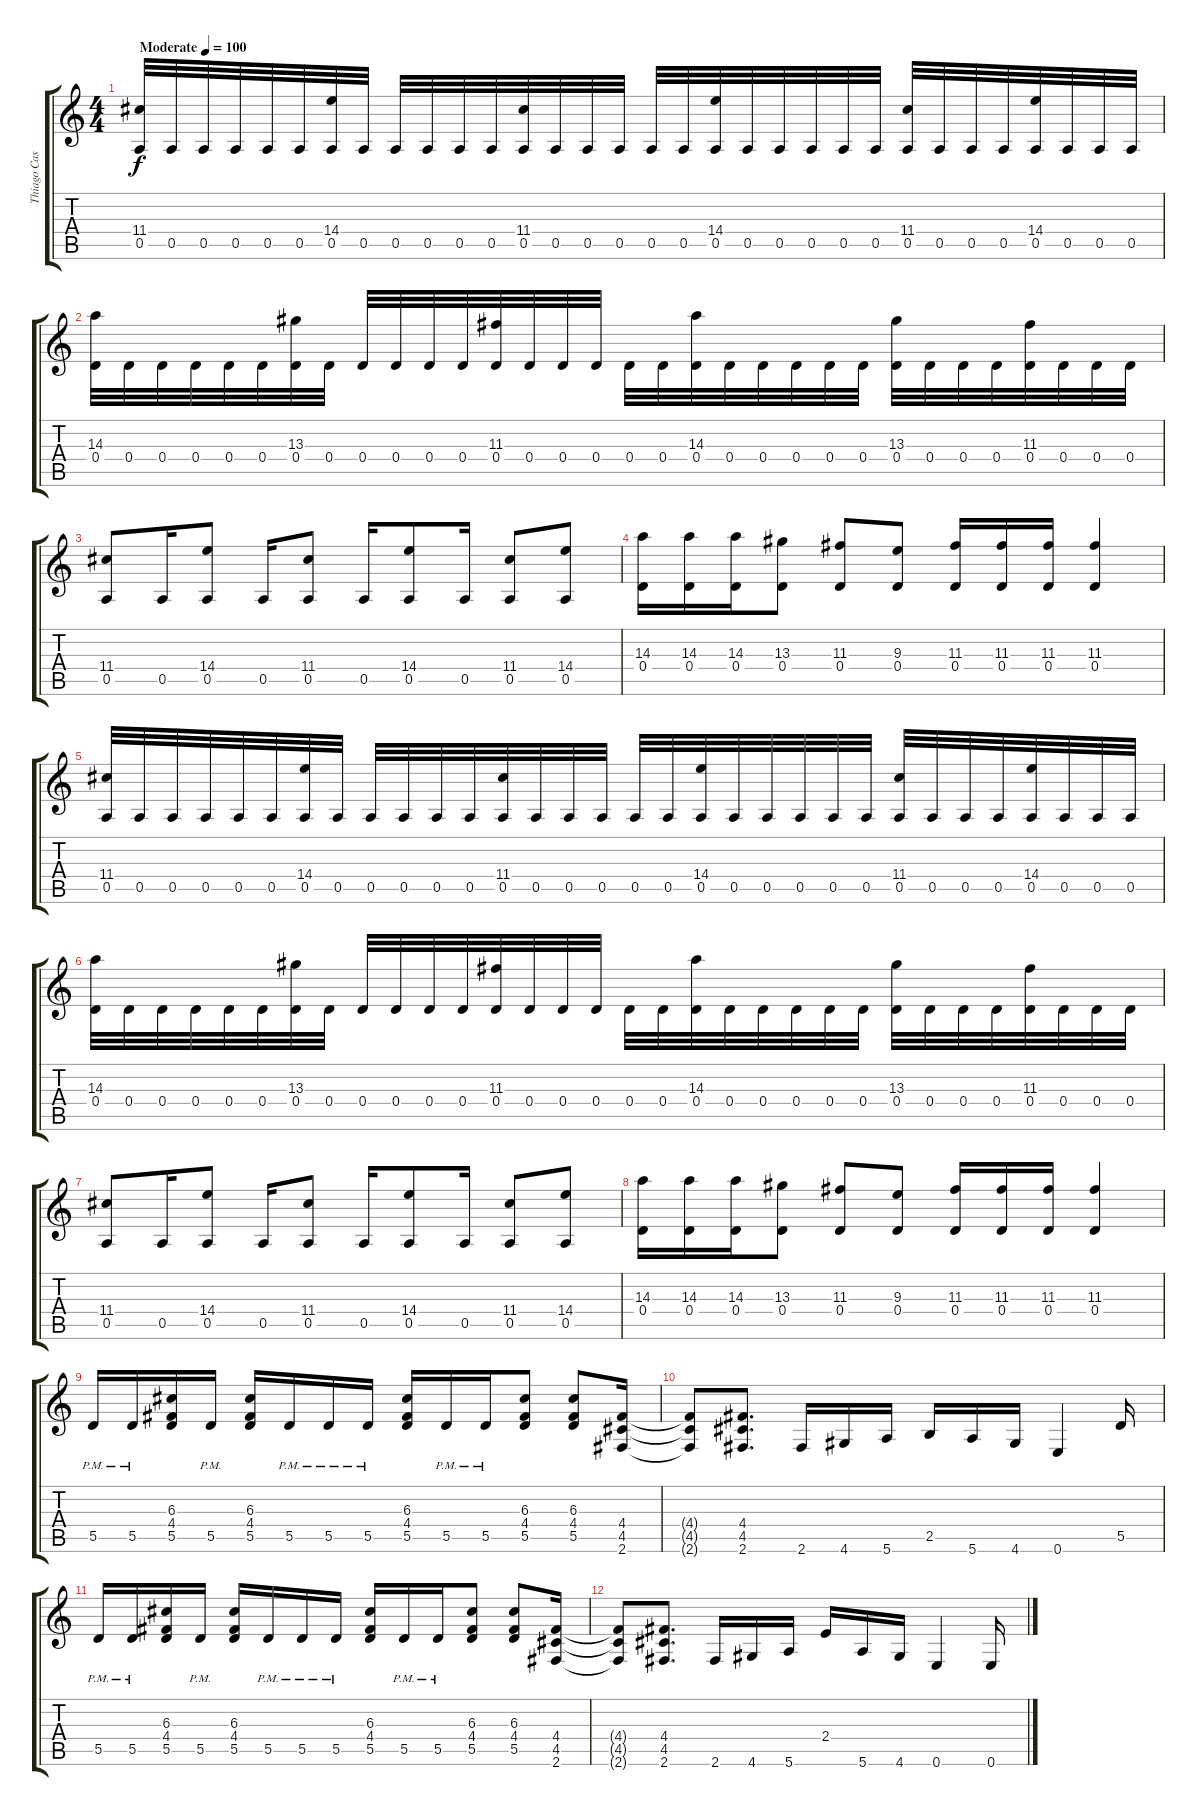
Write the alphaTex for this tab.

\track ("Thiago Castanho" "Thiago Cas") {instrument distortionguitar}
\staff {score tabs}
\tuning (E4 B3 G3 D3 A2 E2) {hide}
\ts (4 4)
\tempo (100 "Moderate")
\clef g2
\ks c
(11.4 0.5).32{dy f instrument distortionguitar} 0.5.32 0.5.32 0.5.32 0.5.32 0.5.32 (14.4 0.5).32 0.5.32 0.5.32 0.5.32 0.5.32 0.5.32 (11.4 0.5).32 0.5.32 0.5.32 0.5.32 0.5.32 0.5.32 (14.4 0.5).32 0.5.32 0.5.32 0.5.32 0.5.32 0.5.32 (11.4 0.5).32 0.5.32 0.5.32 0.5.32 (14.4 0.5).32 0.5.32 0.5.32 0.5.32 |
(14.3 0.4).32 0.4.32 0.4.32 0.4.32 0.4.32 0.4.32 (13.3 0.4).32 0.4.32 0.4.32 0.4.32 0.4.32 0.4.32 (11.3 0.4).32 0.4.32 0.4.32 0.4.32 0.4.32 0.4.32 (14.3 0.4).32 0.4.32 0.4.32 0.4.32 0.4.32 0.4.32 (13.3 0.4).32 0.4.32 0.4.32 0.4.32 (11.3 0.4).32 0.4.32 0.4.32 0.4.32 |
(11.4 0.5).8 0.5.16 (14.4 0.5).8 0.5.16 (11.4 0.5).8 0.5.16 (14.4 0.5).8 0.5.16 (11.4 0.5).8 (14.4 0.5).8 |
(14.3 0.4).16 (14.3 0.4).16 (14.3 0.4).16 (13.3 0.4).8 (11.3 0.4).8 (9.3 0.4).8 (11.3 0.4).16 (11.3 0.4).16 (11.3 0.4).16 (11.3 0.4).4 |
(11.4 0.5).32 0.5.32 0.5.32 0.5.32 0.5.32 0.5.32 (14.4 0.5).32 0.5.32 0.5.32 0.5.32 0.5.32 0.5.32 (11.4 0.5).32 0.5.32 0.5.32 0.5.32 0.5.32 0.5.32 (14.4 0.5).32 0.5.32 0.5.32 0.5.32 0.5.32 0.5.32 (11.4 0.5).32 0.5.32 0.5.32 0.5.32 (14.4 0.5).32 0.5.32 0.5.32 0.5.32 |
(14.3 0.4).32 0.4.32 0.4.32 0.4.32 0.4.32 0.4.32 (13.3 0.4).32 0.4.32 0.4.32 0.4.32 0.4.32 0.4.32 (11.3 0.4).32 0.4.32 0.4.32 0.4.32 0.4.32 0.4.32 (14.3 0.4).32 0.4.32 0.4.32 0.4.32 0.4.32 0.4.32 (13.3 0.4).32 0.4.32 0.4.32 0.4.32 (11.3 0.4).32 0.4.32 0.4.32 0.4.32 |
(11.4 0.5).8 0.5.16 (14.4 0.5).8 0.5.16 (11.4 0.5).8 0.5.16 (14.4 0.5).8 0.5.16 (11.4 0.5).8 (14.4 0.5).8 |
(14.3 0.4).16 (14.3 0.4).16 (14.3 0.4).16 (13.3 0.4).8 (11.3 0.4).8 (9.3 0.4).8 (11.3 0.4).16 (11.3 0.4).16 (11.3 0.4).16 (11.3 0.4).4 |
5.5{pm}.16 5.5{pm}.16 (6.3 4.4 5.5).16 5.5{pm}.16 (6.3 4.4 5.5).16 5.5{pm}.16 5.5{pm}.16 5.5{pm}.16 (6.3 4.4 5.5).16 5.5{pm}.16 5.5{pm}.16 (6.3 4.4 5.5).8 (6.3 4.4 5.5).8 (4.4 4.5 2.6).16 |
(4.4{t} 4.5{t} 2.6{t}).8 (4.4 4.5 2.6).8{d} 2.6.16 4.6.16 5.6.16 2.5.16 5.6.16 4.6.16 0.6.4 5.5.16 |
5.5{pm}.16 5.5{pm}.16 (6.3 4.4 5.5).16 5.5{pm}.16 (6.3 4.4 5.5).16 5.5{pm}.16 5.5{pm}.16 5.5{pm}.16 (6.3 4.4 5.5).16 5.5{pm}.16 5.5{pm}.16 (6.3 4.4 5.5).8 (6.3 4.4 5.5).8 (4.4 4.5 2.6).16 |
(4.4{t} 4.5{t} 2.6{t}).8 (4.4 4.5 2.6).8{d} 2.6.16 4.6.16 5.6.16 2.4.16 5.6.16 4.6.16 0.6.4 0.6.16
